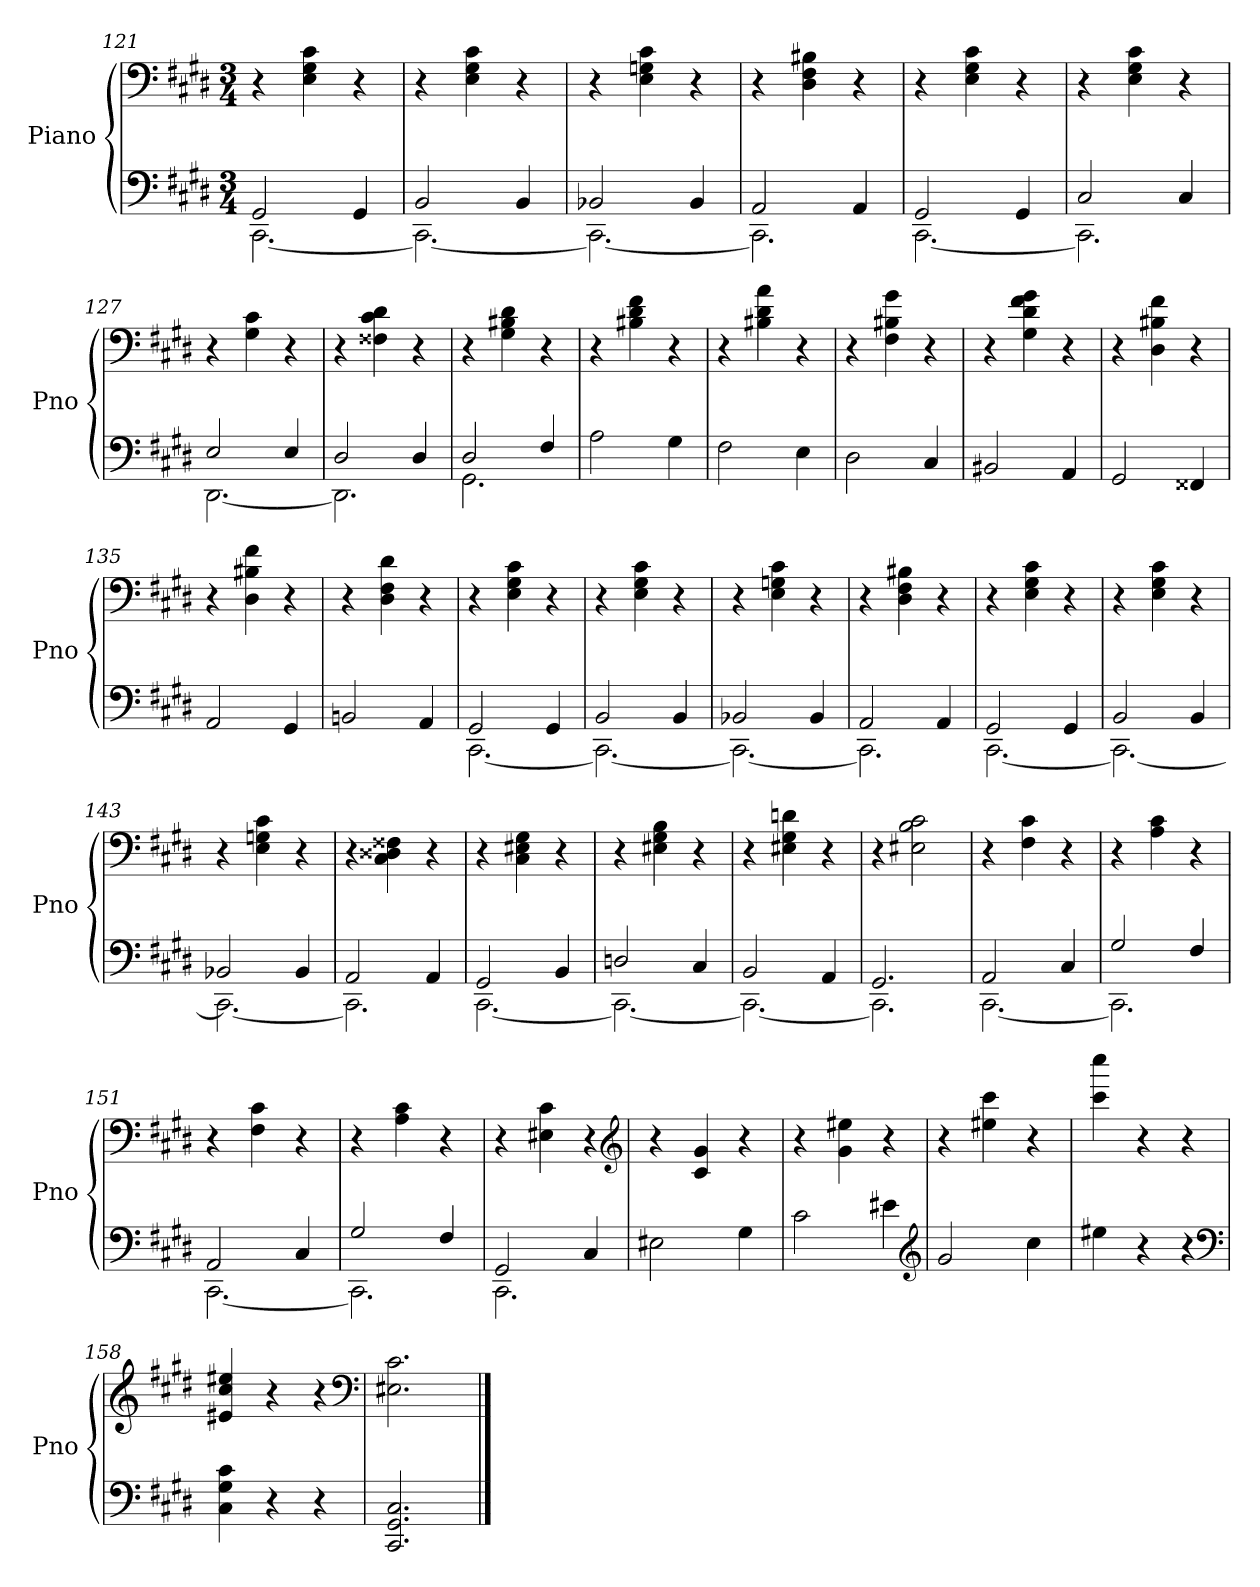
**kern	**kern
*part1	*part1
*staff2	*staff1
*I"Piano	*
*I'Pno	*
*clefF4	*clefF4
*k[f#c#g#d#]	*k[f#c#g#d#]
*M3/4	*M3/4
=121	=121
*^	*
2GG#	[2.CC#	4r
.	.	4E 4G# 4c#
4GG#	.	4r
=122	=122	=122
2BB	2.CC#_	4r
.	.	4E 4G# 4c#
4BB	.	4r
=123	=123	=123
2BB-X	2.CC#_	4r
.	.	4E 4Gn 4c#
4BB-	.	4r
=124	=124	=124
2AA	2.CC#]	4r
.	.	4D# 4F# 4B#X
4AA	.	4r
=125	=125	=125
2GG#	[2.CC#	4r
.	.	4E 4G# 4c#
4GG#	.	4r
=126	=126	=126
2C#	2.CC#]	4r
.	.	4E 4G# 4c#
4C#	.	4r
=127	=127	=127
2E	[2.DD#	4r
.	.	4G# 4c#
4E	.	4r
=128	=128	=128
2D#	2.DD#]	4r
.	.	4F##X 4c# 4d#
4D#	.	4r
=129	=129	=129
2D#	2.GG#	4r
.	.	4G# 4B#X 4d#
4F#	.	4r
*v	*v	*
=130	=130
2A	4r
.	4B#X 4d# 4f#
4G#	4r
=131	=131
2F#	4r
.	4B#X 4d# 4a
4E	4r
=132	=132
2D#	4r
.	4F# 4B#X 4g#
4C#	4r
=133	=133
2BB#X	4r
.	4G# 4d# 4f# 4g#
4AA	4r
=134	=134
2GG#	4r
.	4D# 4B#X 4f#
4FF##X	4r
=135	=135
2AA	4r
.	4D# 4B#X 4f#
4GG#	4r
=136	=136
2BBn	4r
.	4D# 4F# 4d#
4AA	4r
=137	=137
*^	*
2GG#	[2.CC#	4r
.	.	4E 4G# 4c#
4GG#	.	4r
=138	=138	=138
2BB	2.CC#_	4r
.	.	4E 4G# 4c#
4BB	.	4r
=139	=139	=139
2BB-X	2.CC#_	4r
.	.	4E 4Gn 4c#
4BB-	.	4r
=140	=140	=140
2AA	2.CC#]	4r
.	.	4D# 4F# 4B#X
4AA	.	4r
=141	=141	=141
2GG#	[2.CC#	4r
.	.	4E 4G# 4c#
4GG#	.	4r
=142	=142	=142
2BB	2.CC#_	4r
.	.	4E 4G# 4c#
4BB	.	4r
=143	=143	=143
2BB-X	2.CC#_	4r
.	.	4E 4Gn 4c#
4BB-	.	4r
=144	=144	=144
2AA	2.CC#]	4r
.	.	4C# 4D##X 4F##X
4AA	.	4r
=145	=145	=145
2GG#	[2.CC#	4r
.	.	4C# 4E#X 4G#
4BB	.	4r
=146	=146	=146
2Dn	2.CC#_	4r
.	.	4E#X 4G# 4B
4C#	.	4r
=147	=147	=147
2BB	2.CC#_	4r
.	.	4E#X 4G# 4dn
4AA	.	4r
=148	=148	=148
2.GG#	2.CC#]	4r
.	.	2E#X 2B 2c#
=149	=149	=149
2AA	[2.CC#	4r
.	.	4F# 4c#
4C#	.	4r
=150	=150	=150
2G#	2.CC#]	4r
.	.	4A 4c#
4F#	.	4r
=151	=151	=151
2AA	[2.CC#	4r
.	.	4F# 4c#
4C#	.	4r
=152	=152	=152
2G#	2.CC#]	4r
.	.	4A 4c#
4F#	.	4r
=153	=153	=153
2GG#	2.CC#	4r
.	.	4E#X 4c#
4C#	.	4r
*v	*v	*
*	*clefG2
=154	=154
2E#X	4r
.	4c# 4g#
4G#	4r
=155	=155
2c#	4r
.	4g# 4ee#X
4e#X	4r
*clefG2	*
=156	=156
2g#	4r
.	4ee#X 4ccc#
4cc#	4r
=157	=157
4ee#X	4ccc# 4cccc#
4r	4r
4r	4r
*clefF4	*
=158	=158
4C# 4G# 4c#	4e#X 4cc# 4ee#X
4r	4r
4r	4r
*	*clefF4
=159	=159
2.CC# 2.GG# 2.C#	2.E#X 2.c#
==	==
*-	*-
